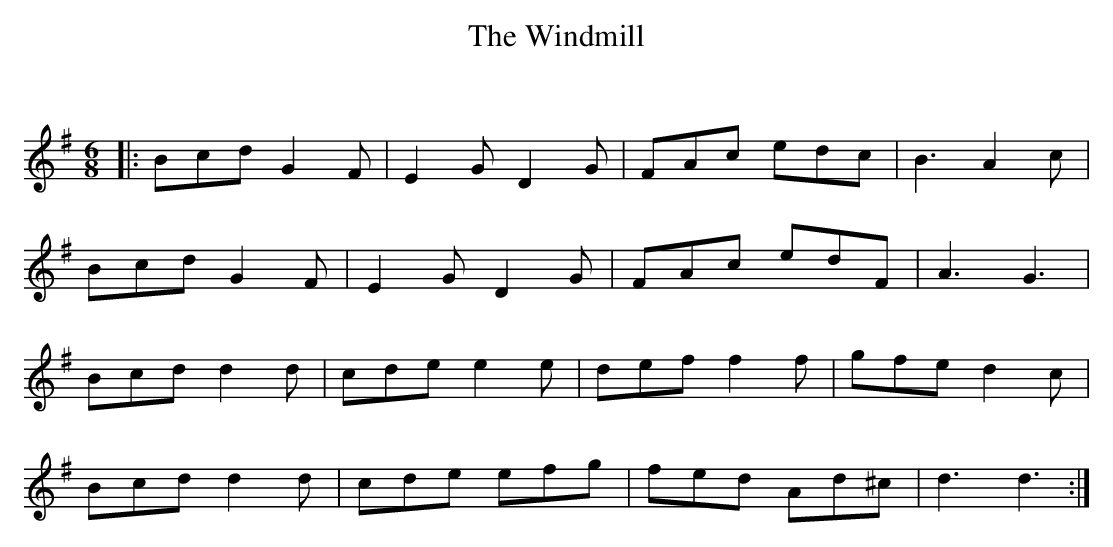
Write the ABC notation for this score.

X:1
T: The Windmill
C:
Q:180
K:G
M:6/8
L:1/16
|:B2c2d2 G4F2|E4G2 D4G2|F2A2c2 e2d2c2|B6 A4c2|
B2c2d2 G4F2|E4G2 D4G2|F2A2c2 e2d2F2|A6 G6|
B2c2d2 d4d2|c2d2e2 e4e2|d2e2f2 f4f2|g2f2e2 d4c2|
B2c2d2 d4d2|c2d2e2 e2f2g2|f2e2d2 A2d2^c2|d6d6:|
